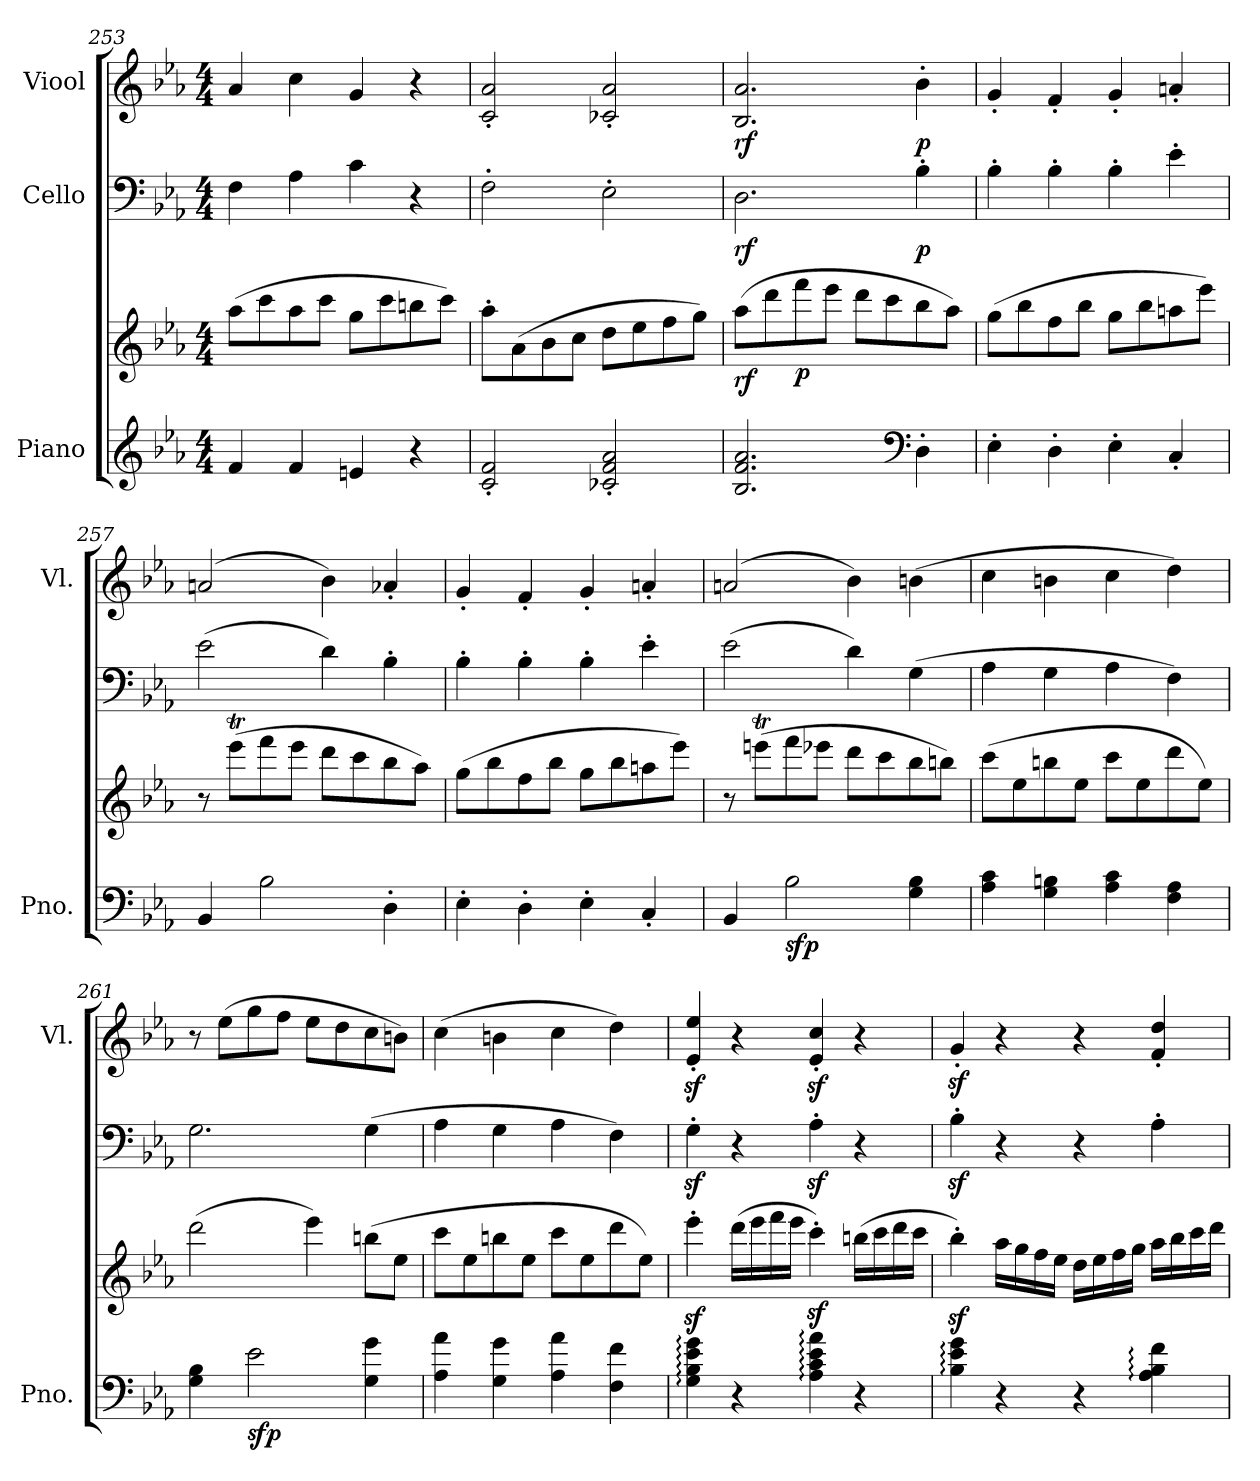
**kern	**kern	**dynam	**kern	**dynam	**kern	**dynam
*part3	*part3	*part3	*part2	*part2	*part1	*part1
*staff4	*staff3	*staff3/4	*staff2	*staff2	*staff1	*staff1
*I"Piano	*	*	*I"Cello	*	*I"Viool	*
*I'Pno.	*	*	*	*	*I'Vl.	*
*clefG2	*clefG2	*	*clefF4	*	*clefG2	*
*k[b-e-a-]	*k[b-e-a-]	*	*k[b-e-a-]	*	*k[b-e-a-]	*
*M4/4	*M4/4	*	*M4/4	*	*M4/4	*
=253	=253	=253	=253	=253	=253	=253
4f/	(>8aa-\L	.	4F\	.	4a-/	.
.	8ccc\	.	.	.	.	.
4f/	8aa-\	.	4A-\	.	4cc\	.
.	8ccc\J	.	.	.	.	.
4en/	8gg\L	.	4c\	.	4g/	.
.	8ccc\	.	.	.	.	.
4r	8bbn\	.	4r	.	4r	.
.	8ccc\J)	.	.	.	.	.
=254	=254	=254	=254	=254	=254	=254
2c/' 2f/'	8aa-'\L	.	2F'\	.	2c/' 2a-/'	.
.	(>8a-\	.	.	.	.	.
.	8b-\	.	.	.	.	.
.	8cc\J	.	.	.	.	.
2c-X/' 2f/' 2a-/'	8dd\L	.	2E-'\	.	2c-X/' 2a-/'	.
.	8ee-\	.	.	.	.	.
.	8ff\	.	.	.	.	.
.	8gg\J)	.	.	.	.	.
!!LO:LB:g=z
=255	=255	=255	=255	=255	=255	=255
!	!	!LO:DY:b	!	!LO:DY:b	!	!LO:DY:b
2.B-/ 2.f/ 2.a-/	(>8aa-\L	rf	2.D\	rf	2.B-/ 2.a-/	rf
.	8ddd\	.	.	.	.	.
!	!	!LO:DY:b	!	!	!	!
.	8fff\	p	.	.	.	.
.	8eee-\J	.	.	.	.	.
.	8ddd\L	.	.	.	.	.
.	8ccc\	.	.	.	.	.
*clefF4	*	*	*	*	*	*
!	!	!	!	!LO:DY:b	!	!LO:DY:b
4D'\	8bb-\	.	4B-'\	p	4b-'\	p
.	8aa-\J)	.	.	.	.	.
=256	=256	=256	=256	=256	=256	=256
4E-'\	(>8gg\L	.	4B-'\	.	4g'/	.
.	8bb-\	.	.	.	.	.
4D'\	8ff\	.	4B-'\	.	4f'/	.
.	8bb-\J	.	.	.	.	.
4E-'\	8gg\L	.	4B-'\	.	4g'/	.
.	8bb-\	.	.	.	.	.
4C'/	8aan\	.	4e-'\	.	4an'/	.
.	8eee-\J)	.	.	.	.	.
=257	=257	=257	=257	=257	=257	=257
4BB-/	8r	.	(>2e-\	.	(>2an/	.
.	(>8eee-T\L	.	.	.	.	.
!	!	!LO:DY:b=2	!	!	!	!
!	!	!LO:DY:n=1:b	!	!	!	!
2B-\	8fff\	sfp sfp	.	.	.	.
.	8eee-\J	.	.	.	.	.
.	8ddd\L	.	4d\)	.	4b-\)	.
.	8ccc\	.	.	.	.	.
4D'\	8bb-\	.	4B-'\	.	4a-X'/	.
.	8aa-\J)	.	.	.	.	.
=258	=258	=258	=258	=258	=258	=258
4E-'\	(>8gg\L	.	4B-'\	.	4g'/	.
.	8bb-\	.	.	.	.	.
4D'\	8ff\	.	4B-'\	.	4f'/	.
.	8bb-\J	.	.	.	.	.
4E-'\	8gg\L	.	4B-'\	.	4g'/	.
.	8bb-\	.	.	.	.	.
4C'/	8aan\	.	4e-'\	.	4an'/	.
.	8eee-\J)	.	.	.	.	.
!!LO:PB:g=z
=259	=259	=259	=259	=259	=259	=259
4BB-/	8r	.	(>2e-\	.	(>2an/	.
.	(>8eeent\L	.	.	.	.	.
!	!	!LO:DY:b=2	!	!	!	!
2B-\	8fff\	sfp	.	.	.	.
.	8eee-X\J	.	.	.	.	.
.	8ddd\L	.	4d\)	.	4b-\)	.
.	8ccc\	.	.	.	.	.
4G\ 4B-\	8bb-\	.	(>4G\	.	(>4bn\	.
.	8bbn\J)	.	.	.	.	.
=260	=260	=260	=260	=260	=260	=260
4A-\ 4c\	(>8ccc\L	.	4A-\	.	4cc\	.
.	8ee-\	.	.	.	.	.
4G\ 4Bn\	8bbn\	.	4G\	.	4bn\	.
.	8ee-\J	.	.	.	.	.
4A-\ 4c\	8ccc\L	.	4A-\	.	4cc\	.
.	8ee-\	.	.	.	.	.
4F\ 4A-\	8ddd\	.	4F\)	.	4dd\)	.
.	8ee-\J)	.	.	.	.	.
=261	=261	=261	=261	=261	=261	=261
4G\ 4B-\	(>2ddd\	.	2.G\	.	8r	.
.	.	.	.	.	(>8ee-\L	.
!	!	!LO:DY:b=2	!	!	!	!
2e-\	.	sfp	.	.	8gg\	.
.	.	.	.	.	8ff\J	.
.	4eee-\)	.	.	.	8ee-\L	.
.	.	.	.	.	8dd\	.
4G\ 4g\	(>8bbn\L	.	(>4G\	.	8cc\	.
.	8ee-\J	.	.	.	8bn\J)	.
=262	=262	=262	=262	=262	=262	=262
4A-\ 4a-\	8ccc\L	.	4A-\	.	(>4cc\	.
.	8ee-\	.	.	.	.	.
4G\ 4g\	8bbn\	.	4G\	.	4bn\	.
.	8ee-\J	.	.	.	.	.
4A-\ 4a-\	8ccc\L	.	4A-\	.	4cc\	.
.	8ee-\	.	.	.	.	.
4F\ 4f\	8ddd\	.	4F\)	.	4dd\)	.
.	8ee-\J)	.	.	.	.	.
!!LO:LB:g=z
=263	=263	=263	=263	=263	=263	=263
4G\: 4B-\: 4e-\: 4g\:	4eee-z<'\	.	4Gz<'\	.	4e-/z<' 4ee-/z<'	.
4r	(>16ddd\LL	.	4r	.	4r	.
.	16eee-\	.	.	.	.	.
.	16fff\	.	.	.	.	.
.	16eee-\JJ	.	.	.	.	.
4A-\: 4c\: 4e-\: 4a-\:	4cccz<'\)	.	4A-z<'\	.	4e-/z<' 4cc/z<'	.
4r	(>16bbn\LL	.	4r	.	4r	.
.	16ccc\	.	.	.	.	.
.	16ddd\	.	.	.	.	.
.	16ccc\JJ	.	.	.	.	.
=264	=264	=264	=264	=264	=264	=264
4B-\: 4e-\: 4g\:	4bb-z<'\)	.	4B-z<'\	.	4gz<'/	.
4r	16aa-\LL	.	4r	.	4r	.
.	16gg\	.	.	.	.	.
.	16ff\	.	.	.	.	.
.	16ee-\JJ	.	.	.	.	.
4r	16dd\LL	.	4r	.	4r	.
.	16ee-\	.	.	.	.	.
.	16ff\	.	.	.	.	.
.	16gg\JJ	.	.	.	.	.
4A-\: 4B-\: 4f\:	16aa-\LL	.	4A-'\	.	4f/' 4dd/'	.
.	16bb-\	.	.	.	.	.
.	16ccc\	.	.	.	.	.
.	16ddd\JJ	.	.	.	.	.
=	=	=	=	=	=	=
*-	*-	*-	*-	*-	*-	*-
